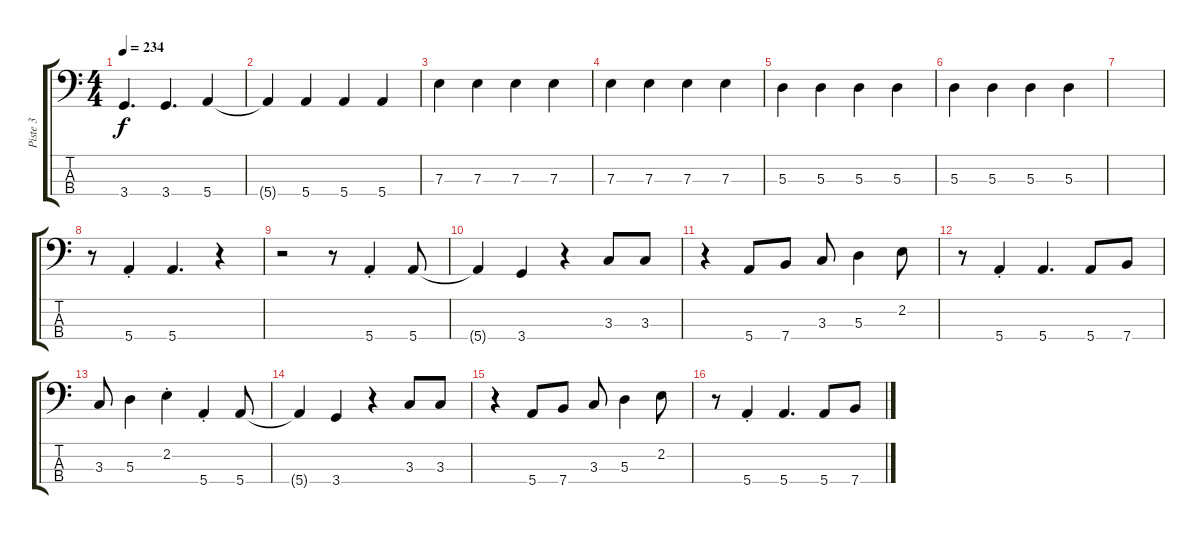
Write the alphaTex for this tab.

\track ("Piste 3" "Piste 3") {instrument electricbasspick}
\staff {score tabs}
\tuning (G2 D2 A1 E1) {hide}
\ts (4 4)
\tempo 234
\clef f4
\ks c
3.4.4{d dy f} 3.4.4{d} 5.4.4 |
5.4{t}.4 5.4.4 5.4.4 5.4.4 |
7.3.4 7.3.4 7.3.4 7.3.4 |
7.3.4 7.3.4 7.3.4 7.3.4 |
5.3.4 5.3.4 5.3.4 5.3.4 |
5.3.4 5.3.4 5.3.4 5.3.4 |
|
r.8 5.4{st}.4 5.4.4{d} r.4 |
r.2 r.8 5.4{st}.4 5.4.8 |
5.4{t}.4 3.4.4 r.4 3.3.8 3.3.8 |
r.4{volume 10} 5.4.8 7.4.8 3.3.8 5.3.4 2.2.8 |
r.8 5.4{st}.4 5.4.4{d} 5.4.8 7.4.8 |
3.3.8 5.3.4 2.2{st}.4 5.4{st}.4 5.4.8 |
5.4{t}.4 3.4.4 r.4 3.3.8 3.3.8 |
r.4 5.4.8 7.4.8 3.3.8 5.3.4 2.2.8 |
r.8 5.4{st}.4 5.4.4{d} 5.4.8 7.4.8
